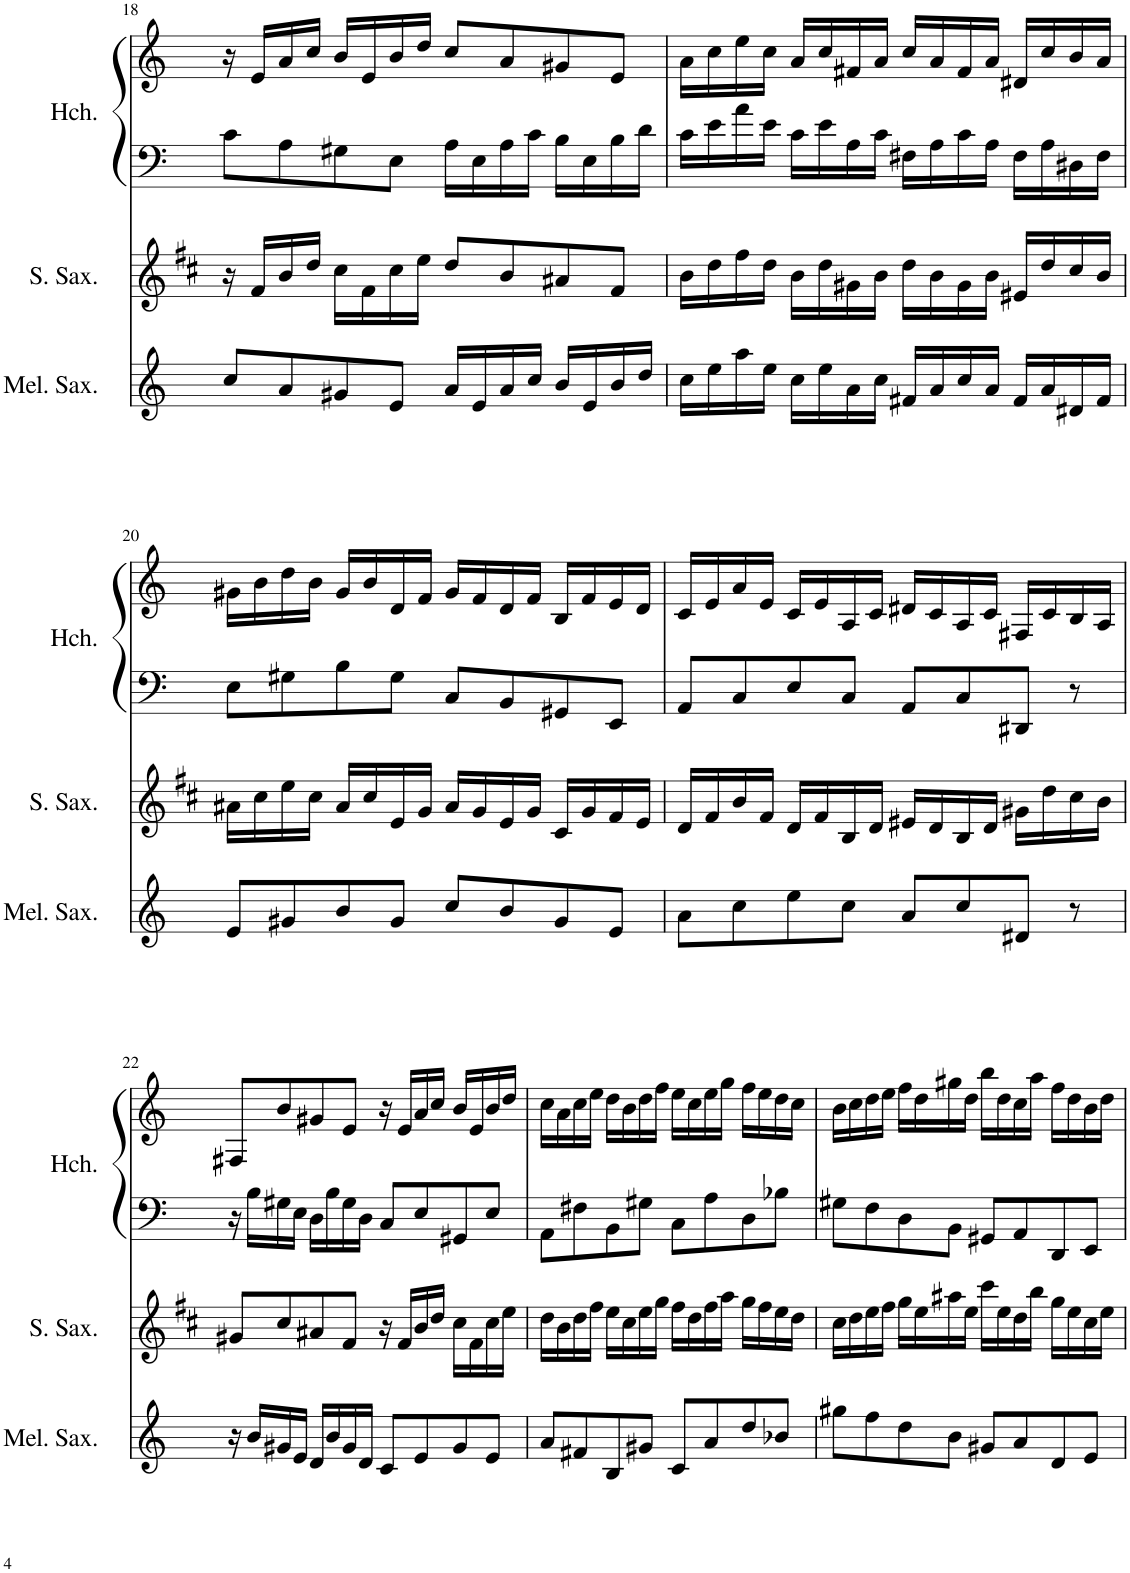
**kern	**kern	**kern	**kern
*part3	*part2	*part1	*part1
*staff4	*staff3	*staff2	*staff1
*I"Melody Saxophone	*I"Soprano Saxophone	*I"Harpsichord	*
*I'Mel. Sax.	*I'S. Sax.	*I'Hch.	*
!!LO:PB:g=z
*clefG2	*clefG2	*clefF4	*clefG2
*Trd7c12	*Trd1c2	*	*
*k[]	*k[f#c#]	*k[]	*k[]
*M4/4	*M4/4	*M4/4	*M4/4
*met(c)	*met(c)	*met(c)	*met(c)
=18	=18	=18	=18
8cc/L	16r	8c\L	16r
.	16f#/LL	.	16e/LL
8a/	16b/	8A\	16a/
.	16dd/JJ	.	16cc/JJ
8g#X/	16cc#\LL	8G#X\	16b/LL
.	16f#\	.	16e/
8e/J	16cc#\	8E\J	16b/
.	16ee\JJ	.	16dd/JJ
16a/LL	8dd/L	16A\LL	8cc/L
16e/	.	16E\	.
16a/	8b/	16A\	8a/
16cc/JJ	.	16c\JJ	.
16b/LL	8a#X/	16B\LL	8g#X/
16e/	.	16E\	.
16b/	8f#/J	16B\	8e/J
16dd/JJ	.	16d\JJ	.
=19	=19	=19	=19
16cc\LL	16b\LL	16c\LL	16a\LL
16ee\	16dd\	16e\	16cc\
16aa\	16ff#\	16a\	16ee\
16ee\JJ	16dd\JJ	16e\JJ	16cc\JJ
16cc\LL	16b\LL	16c\LL	16a/LL
16ee\	16dd\	16e\	16cc/
16a\	16g#X\	16A\	16f#X/
16cc\JJ	16b\JJ	16c\JJ	16a/JJ
16f#X/LL	16dd\LL	16F#X\LL	16cc/LL
16a/	16b\	16A\	16a/
16cc/	16g#\	16c\	16f#/
16a/JJ	16b\JJ	16A\JJ	16a/JJ
16f#/LL	16e#X/LL	16F#\LL	16d#X/LL
16a/	16dd/	16A\	16cc/
16d#X/	16cc#/	16D#X\	16b/
16f#/JJ	16b/JJ	16F#\JJ	16a/JJ
!!LO:LB:g=z
=20	=20	=20	=20
8e/L	16a#X\LL	8E\L	16g#X\LL
.	16cc#\	.	16b\
8g#X/	16ee\	8G#X\	16dd\
.	16cc#\JJ	.	16b\JJ
8b/	16a#/LL	8B\	16g#/LL
.	16cc#/	.	16b/
8g#/J	16e/	8G#\J	16d/
.	16g/JJ	.	16f/JJ
8cc/L	16a#/LL	8C/L	16g#/LL
.	16g/	.	16f/
8b/	16e/	8BB/	16d/
.	16g/JJ	.	16f/JJ
8g#/	16c#/LL	8GG#X/	16B/LL
.	16g/	.	16f/
8e/J	16f#/	8EE/J	16e/
.	16e/JJ	.	16d/JJ
=21	=21	=21	=21
8a\L	16d/LL	8AA/L	16c/LL
.	16f#/	.	16e/
8cc\	16b/	8C/	16a/
.	16f#/JJ	.	16e/JJ
8ee\	16d/LL	8E/	16c/LL
.	16f#/	.	16e/
8cc\J	16B/	8C/J	16A/
.	16d/JJ	.	16c/JJ
8a/L	16e#X/LL	8AA/L	16d#X/LL
.	16d/	.	16c/
8cc/	16B/	8C/	16A/
.	16d/JJ	.	16c/JJ
8d#X/J	16g#X\LL	8DD#X/J	16F#X/LL
.	16dd\	.	16c/
8r	16cc#\	8r	16B/
.	16b\JJ	.	16A/JJ
!!LO:LB:g=z
=22	=22	=22	=22
16r	8g#X/L	16r	8F#X/L
16b/LL	.	16B\LL	.
16g#X/	8cc#/	16G#X\	8b/
16e/JJ	.	16E\JJ	.
16d/LL	8a#X/	16D\LL	8g#X/
16b/	.	16B\	.
16g#/	8f#/J	16G#\	8e/J
16d/JJ	.	16D\JJ	.
8c/L	16r	8C/L	16r
.	16f#/LL	.	16e/LL
8e/	16b/	8E/	16a/
.	16dd/JJ	.	16cc/JJ
8g#/	16cc#\LL	8GG#X/	16b/LL
.	16f#\	.	16e/
8e/J	16cc#\	8E/J	16b/
.	16ee\JJ	.	16dd/JJ
=23	=23	=23	=23
8a/L	16dd\LL	8AA\L	16cc\LL
.	16b\	.	16a\
8f#X/	16dd\	8F#X\	16cc\
.	16ff#\JJ	.	16ee\JJ
8B/	16ee\LL	8BB\	16dd\LL
.	16cc#\	.	16b\
8g#X/J	16ee\	8G#X\J	16dd\
.	16gg\JJ	.	16ff\JJ
8c/L	16ff#\LL	8C\L	16ee\LL
.	16dd\	.	16cc\
8a/	16ff#\	8A\	16ee\
.	16aa\JJ	.	16gg\JJ
8dd/	16gg\LL	8D\	16ff\LL
.	16ff#\	.	16ee\
8b-X/J	16ee\	8B-X\J	16dd\
.	16dd\JJ	.	16cc\JJ
=24	=24	=24	=24
8gg#X\L	16cc#\LL	8G#X\L	16b\LL
.	16dd\	.	16cc\
8ff\	16ee\	8F\	16dd\
.	16ff#\JJ	.	16ee\JJ
8dd\	16gg\LL	8D\	16ff\LL
.	16ee\	.	16dd\
8b\J	16aa#X\	8BB\J	16gg#X\
.	16ee\JJ	.	16dd\JJ
8g#X/L	16ccc#\LL	8GG#X/L	16bb\LL
.	16ee\	.	16dd\
8a/	16dd\	8AA/	16cc\
.	16bb\JJ	.	16aa\JJ
8d/	16gg\LL	8DD/	16ff\LL
.	16ee\	.	16dd\
8e/J	16cc#\	8EE/J	16b\
.	16ee\JJ	.	16dd\JJ
=	=	=	=
*-	*-	*-	*-
